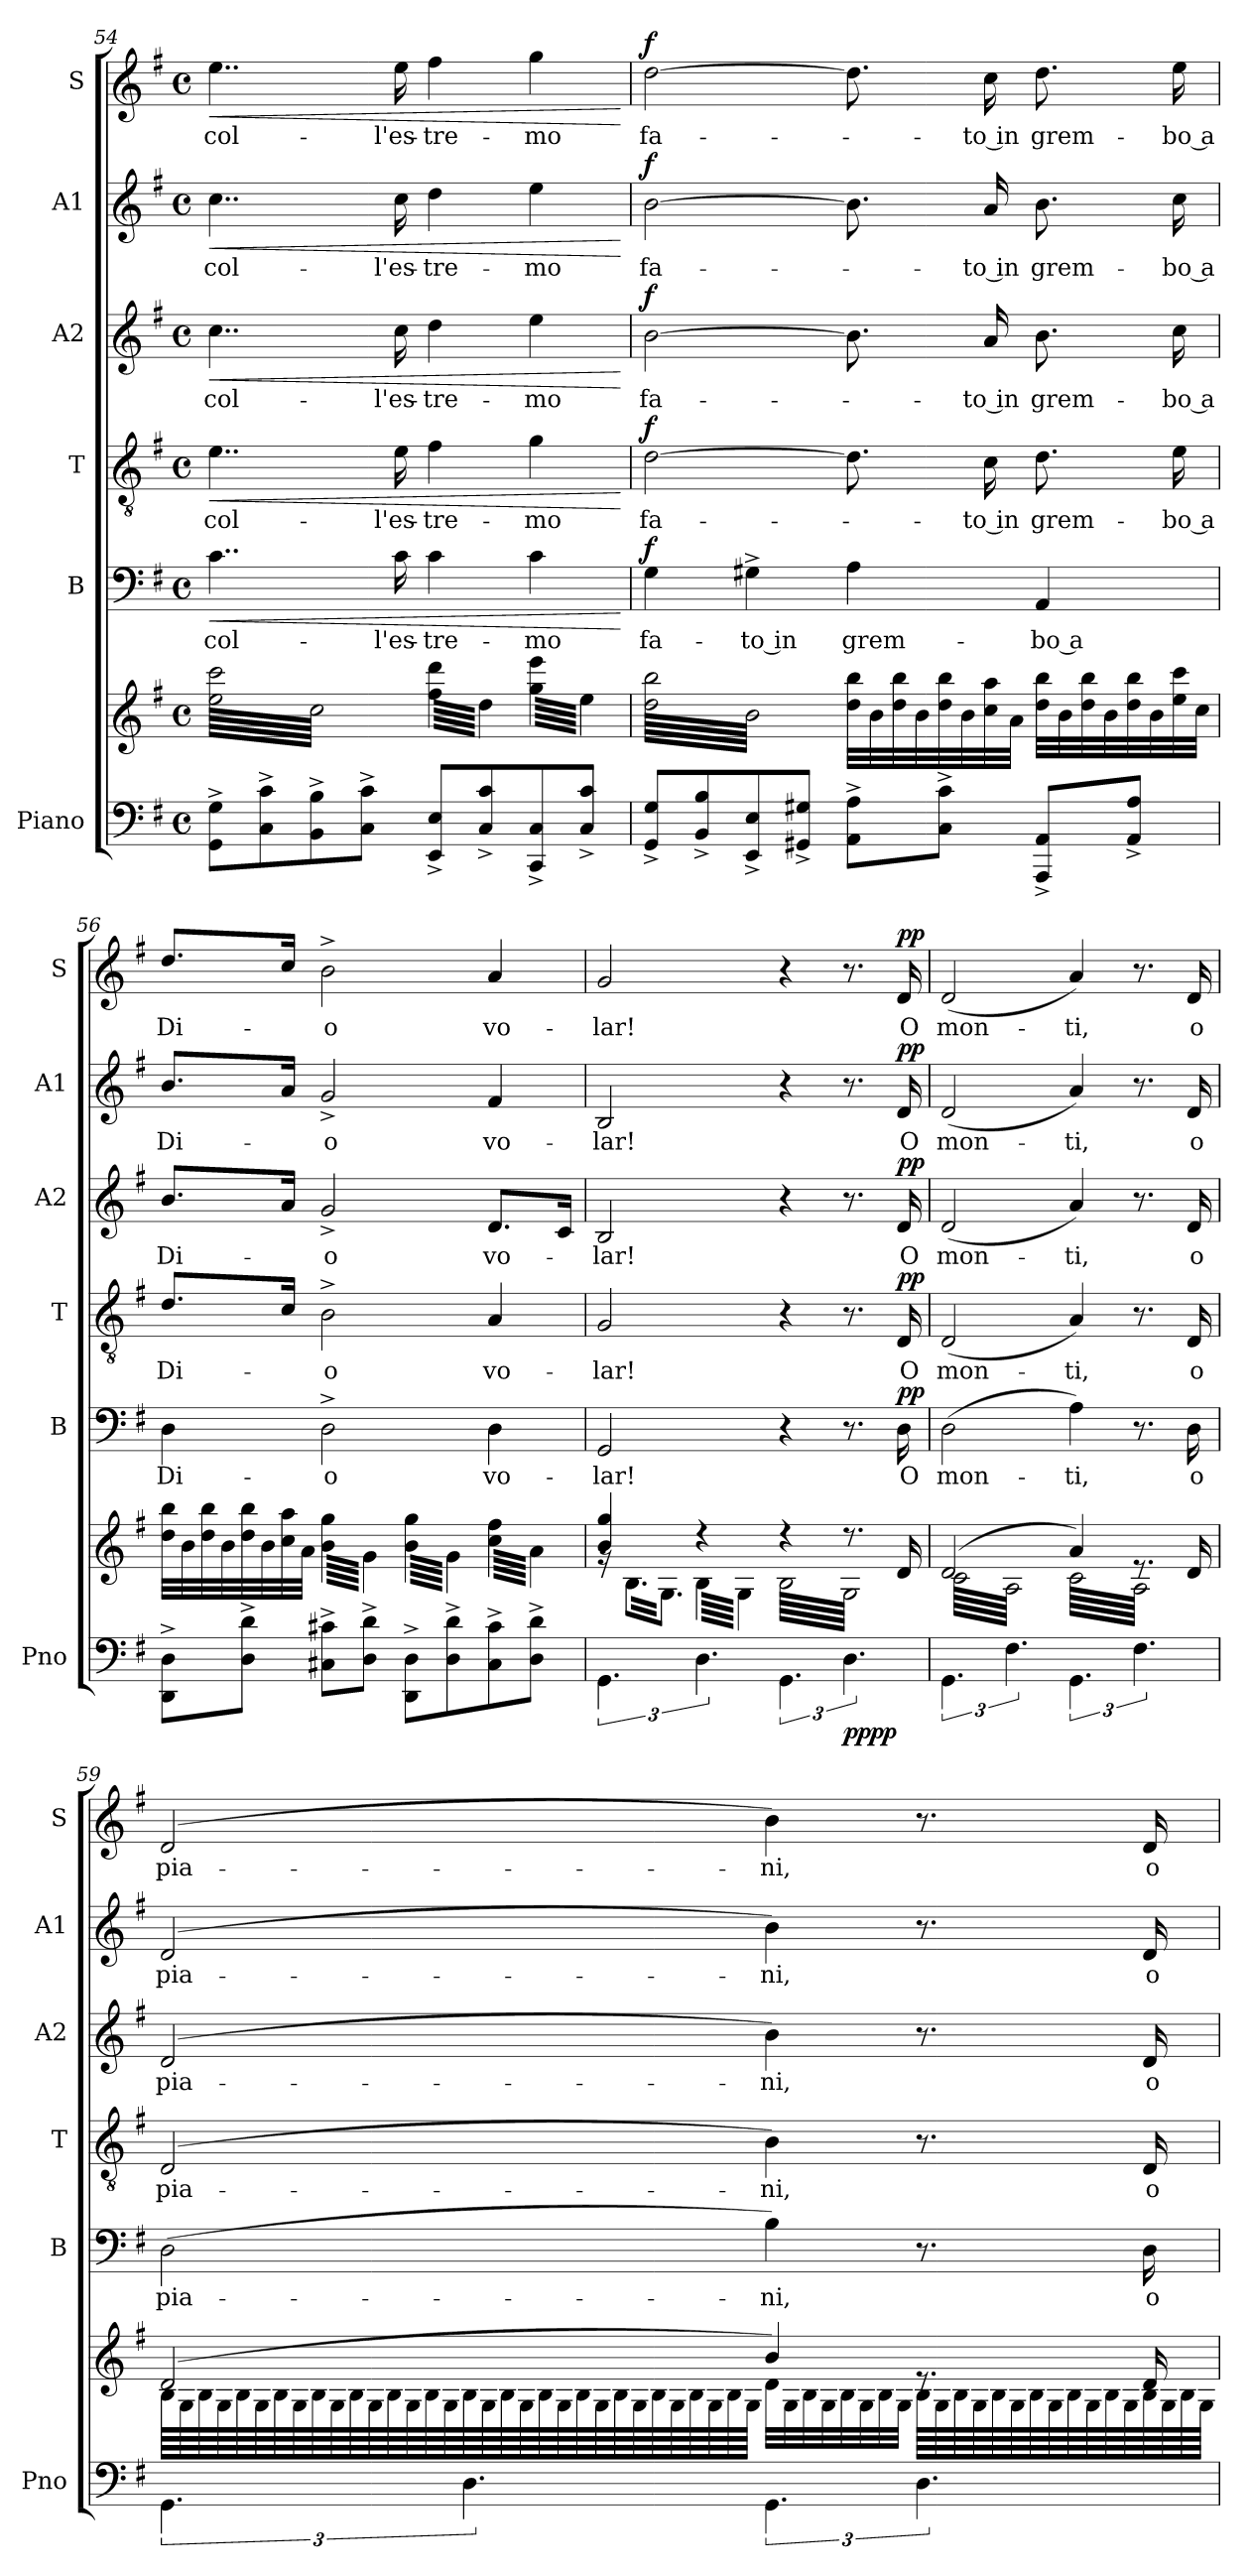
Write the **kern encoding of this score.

**kern	**kern	**dynam	**kern	**text	**dynam	**kern	**text	**dynam	**kern	**text	**dynam	**kern	**text	**dynam	**kern	**text	**dynam
*part6	*part6	*part6	*part5	*part5	*part5	*part4	*part4	*part4	*part3	*part3	*part3	*part2	*part2	*part2	*part1	*part1	*part1
*staff7	*staff6	*staff6/7	*staff5	*staff5	*staff5	*staff4	*staff4	*staff4	*staff3	*staff3	*staff3	*staff2	*staff2	*staff2	*staff1	*staff1	*staff1
*I"Piano	*	*	*I"B	*	*	*I"T	*	*	*I"A2	*	*	*I"A1	*	*	*I"S	*	*
*I'Pno	*	*	*I'B	*	*	*I'T	*	*	*I'A2	*	*	*I'A1	*	*	*I'S	*	*
!!LO:PB:g=z
*clefF4	*clefG2	*	*clefF4	*	*	*clefGv2	*	*	*clefG2	*	*	*clefG2	*	*	*clefG2	*	*
*k[f#]	*k[f#]	*	*k[f#]	*	*	*k[f#]	*	*	*k[f#]	*	*	*k[f#]	*	*	*k[f#]	*	*
*M4/4	*M4/4	*	*M4/4	*	*	*M4/4	*	*	*M4/4	*	*	*M4/4	*	*	*M4/4	*	*
*met(c)	*met(c)	*	*met(c)	*	*	*met(c)	*	*	*met(c)	*	*	*met(c)	*	*	*met(c)	*	*
=54	=54	=54	=54	=54	=54	=54	=54	=54	=54	=54	=54	=54	=54	=54	=54	=54	=54
!	!	!	!	!	!LO:HP:b	!	!	!LO:HP:b	!	!	!LO:HP:b	!	!	!LO:HP:b	!	!	!LO:HP:b
*	*tremolo	*	*	*	*	*	*	*	*	*	*	*	*	*	*	*	*
8GG\^ 8G\^L	64ee\ 64ccc\LLLL	.	4..c\	col-	<	4..e\	col-	<	4..cc\	col-	<	4..cc\	col-	<	4..ee\	col-	<
.	64cc\	.	.	.	.	.	.	.	.	.	.	.	.	.	.	.	.
.	64ee\ 64ccc\	.	.	.	.	.	.	.	.	.	.	.	.	.	.	.	.
.	64cc\	.	.	.	.	.	.	.	.	.	.	.	.	.	.	.	.
.	64ee\ 64ccc\	.	.	.	.	.	.	.	.	.	.	.	.	.	.	.	.
.	64cc\	.	.	.	.	.	.	.	.	.	.	.	.	.	.	.	.
.	64ee\ 64ccc\	.	.	.	.	.	.	.	.	.	.	.	.	.	.	.	.
.	64cc\	.	.	.	.	.	.	.	.	.	.	.	.	.	.	.	.
8C\^ 8c\^	64ee\ 64ccc\	.	.	.	.	.	.	.	.	.	.	.	.	.	.	.	.
.	64cc\	.	.	.	.	.	.	.	.	.	.	.	.	.	.	.	.
.	64ee\ 64ccc\	.	.	.	.	.	.	.	.	.	.	.	.	.	.	.	.
.	64cc\	.	.	.	.	.	.	.	.	.	.	.	.	.	.	.	.
.	64ee\ 64ccc\	.	.	.	.	.	.	.	.	.	.	.	.	.	.	.	.
.	64cc\	.	.	.	.	.	.	.	.	.	.	.	.	.	.	.	.
.	64ee\ 64ccc\	.	.	.	.	.	.	.	.	.	.	.	.	.	.	.	.
.	64cc\	.	.	.	.	.	.	.	.	.	.	.	.	.	.	.	.
8BB\^ 8B\^	64ee\ 64ccc\	.	.	.	.	.	.	.	.	.	.	.	.	.	.	.	.
.	64cc\	.	.	.	.	.	.	.	.	.	.	.	.	.	.	.	.
.	64ee\ 64ccc\	.	.	.	.	.	.	.	.	.	.	.	.	.	.	.	.
.	64cc\	.	.	.	.	.	.	.	.	.	.	.	.	.	.	.	.
.	64ee\ 64ccc\	.	.	.	.	.	.	.	.	.	.	.	.	.	.	.	.
.	64cc\	.	.	.	.	.	.	.	.	.	.	.	.	.	.	.	.
.	64ee\ 64ccc\	.	.	.	.	.	.	.	.	.	.	.	.	.	.	.	.
.	64cc\	.	.	.	.	.	.	.	.	.	.	.	.	.	.	.	.
8C\^ 8c\^J	64ee\ 64ccc\	.	.	.	.	.	.	.	.	.	.	.	.	.	.	.	.
.	64cc\	.	.	.	.	.	.	.	.	.	.	.	.	.	.	.	.
.	64ee\ 64ccc\	.	.	.	.	.	.	.	.	.	.	.	.	.	.	.	.
.	64cc\	.	.	.	.	.	.	.	.	.	.	.	.	.	.	.	.
.	64ee\ 64ccc\	.	16c\	-l'es-	.	16e\	-l'es-	.	16cc\	-l'es-	.	16cc\	-l'es-	.	16ee\	-l'es-	.
.	64cc\	.	.	.	.	.	.	.	.	.	.	.	.	.	.	.	.
.	64ee\ 64ccc\	.	.	.	.	.	.	.	.	.	.	.	.	.	.	.	.
.	64cc\JJJJ	.	.	.	.	.	.	.	.	.	.	.	.	.	.	.	.
8EE/^ 8E/^L	64ff#\ 64ddd\LLLL	.	4c\	-tre-	.	4f#\	-tre-	.	4dd\	-tre-	.	4dd\	-tre-	.	4ff#\	-tre-	.
.	64dd\	.	.	.	.	.	.	.	.	.	.	.	.	.	.	.	.
.	64ff#\ 64ddd\	.	.	.	.	.	.	.	.	.	.	.	.	.	.	.	.
.	64dd\	.	.	.	.	.	.	.	.	.	.	.	.	.	.	.	.
.	64ff#\ 64ddd\	.	.	.	.	.	.	.	.	.	.	.	.	.	.	.	.
.	64dd\	.	.	.	.	.	.	.	.	.	.	.	.	.	.	.	.
.	64ff#\ 64ddd\	.	.	.	.	.	.	.	.	.	.	.	.	.	.	.	.
.	64dd\	.	.	.	.	.	.	.	.	.	.	.	.	.	.	.	.
8C/^ 8c/^	64ff#\ 64ddd\	.	.	.	.	.	.	.	.	.	.	.	.	.	.	.	.
.	64dd\	.	.	.	.	.	.	.	.	.	.	.	.	.	.	.	.
.	64ff#\ 64ddd\	.	.	.	.	.	.	.	.	.	.	.	.	.	.	.	.
.	64dd\	.	.	.	.	.	.	.	.	.	.	.	.	.	.	.	.
.	64ff#\ 64ddd\	.	.	.	.	.	.	.	.	.	.	.	.	.	.	.	.
.	64dd\	.	.	.	.	.	.	.	.	.	.	.	.	.	.	.	.
.	64ff#\ 64ddd\	.	.	.	.	.	.	.	.	.	.	.	.	.	.	.	.
.	64dd\JJJJ	.	.	.	.	.	.	.	.	.	.	.	.	.	.	.	.
8CC/^ 8C/^	64gg\ 64eee\LLLL	.	4c\	-mo	.	4g\	-mo	.	4ee\	-mo	.	4ee\	-mo	.	4gg\	-mo	.
.	64ee\	.	.	.	.	.	.	.	.	.	.	.	.	.	.	.	.
.	64gg\ 64eee\	.	.	.	.	.	.	.	.	.	.	.	.	.	.	.	.
.	64ee\	.	.	.	.	.	.	.	.	.	.	.	.	.	.	.	.
.	64gg\ 64eee\	.	.	.	.	.	.	.	.	.	.	.	.	.	.	.	.
.	64ee\	.	.	.	.	.	.	.	.	.	.	.	.	.	.	.	.
.	64gg\ 64eee\	.	.	.	.	.	.	.	.	.	.	.	.	.	.	.	.
.	64ee\	.	.	.	.	.	.	.	.	.	.	.	.	.	.	.	.
8C/^ 8c/^J	64gg\ 64eee\	.	.	.	.	.	.	.	.	.	.	.	.	.	.	.	.
.	64ee\	.	.	.	.	.	.	.	.	.	.	.	.	.	.	.	.
.	64gg\ 64eee\	.	.	.	.	.	.	.	.	.	.	.	.	.	.	.	.
.	64ee\	.	.	.	.	.	.	.	.	.	.	.	.	.	.	.	.
.	64gg\ 64eee\	.	.	.	.	.	.	.	.	.	.	.	.	.	.	.	.
.	64ee\	.	.	.	.	.	.	.	.	.	.	.	.	.	.	.	.
.	64gg\ 64eee\	.	.	.	.	.	.	.	.	.	.	.	.	.	.	.	.
.	64ee\JJJJ	.	.	.	.	.	.	.	.	.	.	.	.	.	.	.	.
.	.	.	.	.	[	.	.	[	.	.	[	.	.	[	.	.	[
=55	=55	=55	=55	=55	=55	=55	=55	=55	=55	=55	=55	=55	=55	=55	=55	=55	=55
!	!	!	!	!	!LO:DY:a	!	!	!LO:DY:a	!	!	!LO:DY:a	!	!	!LO:DY:a	!	!	!LO:DY:a
8GG/^ 8G/^L	64dd\ 64bb\LLLL	.	4G\	fa-	f	[2d\	fa-	f	[2b\	fa-	f	[2b\	fa-	f	[2dd\	fa-	f
.	64b\	.	.	.	.	.	.	.	.	.	.	.	.	.	.	.	.
.	64dd\ 64bb\	.	.	.	.	.	.	.	.	.	.	.	.	.	.	.	.
.	64b\	.	.	.	.	.	.	.	.	.	.	.	.	.	.	.	.
.	64dd\ 64bb\	.	.	.	.	.	.	.	.	.	.	.	.	.	.	.	.
.	64b\	.	.	.	.	.	.	.	.	.	.	.	.	.	.	.	.
.	64dd\ 64bb\	.	.	.	.	.	.	.	.	.	.	.	.	.	.	.	.
.	64b\	.	.	.	.	.	.	.	.	.	.	.	.	.	.	.	.
8BB/^ 8B/^	64dd\ 64bb\	.	.	.	.	.	.	.	.	.	.	.	.	.	.	.	.
.	64b\	.	.	.	.	.	.	.	.	.	.	.	.	.	.	.	.
.	64dd\ 64bb\	.	.	.	.	.	.	.	.	.	.	.	.	.	.	.	.
.	64b\	.	.	.	.	.	.	.	.	.	.	.	.	.	.	.	.
.	64dd\ 64bb\	.	.	.	.	.	.	.	.	.	.	.	.	.	.	.	.
.	64b\	.	.	.	.	.	.	.	.	.	.	.	.	.	.	.	.
.	64dd\ 64bb\	.	.	.	.	.	.	.	.	.	.	.	.	.	.	.	.
.	64b\	.	.	.	.	.	.	.	.	.	.	.	.	.	.	.	.
8EE/^ 8E/^	64dd\ 64bb\	.	4G#X^\	-to in	.	.	.	.	.	.	.	.	.	.	.	.	.
.	64b\	.	.	.	.	.	.	.	.	.	.	.	.	.	.	.	.
.	64dd\ 64bb\	.	.	.	.	.	.	.	.	.	.	.	.	.	.	.	.
.	64b\	.	.	.	.	.	.	.	.	.	.	.	.	.	.	.	.
.	64dd\ 64bb\	.	.	.	.	.	.	.	.	.	.	.	.	.	.	.	.
.	64b\	.	.	.	.	.	.	.	.	.	.	.	.	.	.	.	.
.	64dd\ 64bb\	.	.	.	.	.	.	.	.	.	.	.	.	.	.	.	.
.	64b\	.	.	.	.	.	.	.	.	.	.	.	.	.	.	.	.
8GG#X/^ 8G#X/^J	64dd\ 64bb\	.	.	.	.	.	.	.	.	.	.	.	.	.	.	.	.
.	64b\	.	.	.	.	.	.	.	.	.	.	.	.	.	.	.	.
.	64dd\ 64bb\	.	.	.	.	.	.	.	.	.	.	.	.	.	.	.	.
.	64b\	.	.	.	.	.	.	.	.	.	.	.	.	.	.	.	.
.	64dd\ 64bb\	.	.	.	.	.	.	.	.	.	.	.	.	.	.	.	.
.	64b\	.	.	.	.	.	.	.	.	.	.	.	.	.	.	.	.
.	64dd\ 64bb\	.	.	.	.	.	.	.	.	.	.	.	.	.	.	.	.
.	64b\JJJJ	.	.	.	.	.	.	.	.	.	.	.	.	.	.	.	.
*	*Xtremolo	*	*	*	*	*	*	*	*	*	*	*	*	*	*	*	*
8AA\^ 8A\^L	32dd\ 32bb\LLL	.	4A\	grem-	.	8.d\]	.	.	8.b\]	.	.	8.b\]	.	.	8.dd\]	.	.
.	.	.	.	.	.	.	.	.	.	.	.	.	.	.	.	.	.
.	32b\	.	.	.	.	.	.	.	.	.	.	.	.	.	.	.	.
.	.	.	.	.	.	.	.	.	.	.	.	.	.	.	.	.	.
.	32dd\ 32bb\	.	.	.	.	.	.	.	.	.	.	.	.	.	.	.	.
.	.	.	.	.	.	.	.	.	.	.	.	.	.	.	.	.	.
.	32b\	.	.	.	.	.	.	.	.	.	.	.	.	.	.	.	.
.	.	.	.	.	.	.	.	.	.	.	.	.	.	.	.	.	.
8C\^ 8c\^J	32dd\ 32bb\	.	.	.	.	.	.	.	.	.	.	.	.	.	.	.	.
.	.	.	.	.	.	.	.	.	.	.	.	.	.	.	.	.	.
.	32b\	.	.	.	.	.	.	.	.	.	.	.	.	.	.	.	.
.	.	.	.	.	.	.	.	.	.	.	.	.	.	.	.	.	.
.	32cc\ 32aa\	.	.	.	.	16c\	-to in	.	16a/	-to in	.	16a/	-to in	.	16cc\	-to in	.
.	.	.	.	.	.	.	.	.	.	.	.	.	.	.	.	.	.
.	32a\JJJ	.	.	.	.	.	.	.	.	.	.	.	.	.	.	.	.
.	.	.	.	.	.	.	.	.	.	.	.	.	.	.	.	.	.
8AAA/^ 8AA/^L	32dd\ 32bb\LLL	.	4AA/	-bo a	.	8.d\	grem-	.	8.b\	grem-	.	8.b\	grem-	.	8.dd\	grem-	.
.	32b\	.	.	.	.	.	.	.	.	.	.	.	.	.	.	.	.
.	32dd\ 32bb\	.	.	.	.	.	.	.	.	.	.	.	.	.	.	.	.
.	32b\	.	.	.	.	.	.	.	.	.	.	.	.	.	.	.	.
8AA/^ 8A/^J	32dd\ 32bb\	.	.	.	.	.	.	.	.	.	.	.	.	.	.	.	.
.	32b\	.	.	.	.	.	.	.	.	.	.	.	.	.	.	.	.
.	32ee\ 32ccc\	.	.	.	.	16e\	-bo a	.	16cc\	-bo a	.	16cc\	-bo a	.	16ee\	-bo a	.
.	32cc\JJJ	.	.	.	.	.	.	.	.	.	.	.	.	.	.	.	.
=56	=56	=56	=56	=56	=56	=56	=56	=56	=56	=56	=56	=56	=56	=56	=56	=56	=56
8DD\^ 8D\^L	32dd\ 32bb\LLL	.	4D\	Di-	.	8.d/L	Di-	.	8.b/L	Di-	.	8.b/L	Di-	.	8.dd/L	Di-	.
.	32b\	.	.	.	.	.	.	.	.	.	.	.	.	.	.	.	.
.	32dd\ 32bb\	.	.	.	.	.	.	.	.	.	.	.	.	.	.	.	.
.	32b\	.	.	.	.	.	.	.	.	.	.	.	.	.	.	.	.
8D\^ 8d\^J	32dd\ 32bb\	.	.	.	.	.	.	.	.	.	.	.	.	.	.	.	.
.	32b\	.	.	.	.	.	.	.	.	.	.	.	.	.	.	.	.
.	32cc\ 32aa\	.	.	.	.	16c/Jk	.	.	16a/Jk	.	.	16a/Jk	.	.	16cc/Jk	.	.
.	32a\JJJ	.	.	.	.	.	.	.	.	.	.	.	.	.	.	.	.
*	*tremolo	*	*	*	*	*	*	*	*	*	*	*	*	*	*	*	*
8C#X\^ 8c#X\^L	64b\ 64gg\LLLL	.	2D^\	-o	.	2B^\	-o	.	2g^/	-o	.	2g^/	-o	.	2b^\	-o	.
.	64g\	.	.	.	.	.	.	.	.	.	.	.	.	.	.	.	.
.	64b\ 64gg\	.	.	.	.	.	.	.	.	.	.	.	.	.	.	.	.
.	64g\	.	.	.	.	.	.	.	.	.	.	.	.	.	.	.	.
.	64b\ 64gg\	.	.	.	.	.	.	.	.	.	.	.	.	.	.	.	.
.	64g\	.	.	.	.	.	.	.	.	.	.	.	.	.	.	.	.
.	64b\ 64gg\	.	.	.	.	.	.	.	.	.	.	.	.	.	.	.	.
.	64g\	.	.	.	.	.	.	.	.	.	.	.	.	.	.	.	.
8D\^ 8d\^J	64b\ 64gg\	.	.	.	.	.	.	.	.	.	.	.	.	.	.	.	.
.	64g\	.	.	.	.	.	.	.	.	.	.	.	.	.	.	.	.
.	64b\ 64gg\	.	.	.	.	.	.	.	.	.	.	.	.	.	.	.	.
.	64g\	.	.	.	.	.	.	.	.	.	.	.	.	.	.	.	.
.	64b\ 64gg\	.	.	.	.	.	.	.	.	.	.	.	.	.	.	.	.
.	64g\	.	.	.	.	.	.	.	.	.	.	.	.	.	.	.	.
.	64b\ 64gg\	.	.	.	.	.	.	.	.	.	.	.	.	.	.	.	.
.	64g\JJJJ	.	.	.	.	.	.	.	.	.	.	.	.	.	.	.	.
8DD\^ 8D\^L	64b\ 64gg\LLLL	.	.	.	.	.	.	.	.	.	.	.	.	.	.	.	.
.	64g\	.	.	.	.	.	.	.	.	.	.	.	.	.	.	.	.
.	64b\ 64gg\	.	.	.	.	.	.	.	.	.	.	.	.	.	.	.	.
.	64g\	.	.	.	.	.	.	.	.	.	.	.	.	.	.	.	.
.	64b\ 64gg\	.	.	.	.	.	.	.	.	.	.	.	.	.	.	.	.
.	64g\	.	.	.	.	.	.	.	.	.	.	.	.	.	.	.	.
.	64b\ 64gg\	.	.	.	.	.	.	.	.	.	.	.	.	.	.	.	.
.	64g\	.	.	.	.	.	.	.	.	.	.	.	.	.	.	.	.
8D\^ 8d\^	64b\ 64gg\	.	.	.	.	.	.	.	.	.	.	.	.	.	.	.	.
.	64g\	.	.	.	.	.	.	.	.	.	.	.	.	.	.	.	.
.	64b\ 64gg\	.	.	.	.	.	.	.	.	.	.	.	.	.	.	.	.
.	64g\	.	.	.	.	.	.	.	.	.	.	.	.	.	.	.	.
.	64b\ 64gg\	.	.	.	.	.	.	.	.	.	.	.	.	.	.	.	.
.	64g\	.	.	.	.	.	.	.	.	.	.	.	.	.	.	.	.
.	64b\ 64gg\	.	.	.	.	.	.	.	.	.	.	.	.	.	.	.	.
.	64g\JJJJ	.	.	.	.	.	.	.	.	.	.	.	.	.	.	.	.
8C#\^ 8c#\^	64cc\ 64ff#\LLLL	.	4D\	vo-	.	4A/	vo-	.	8.d/L	vo-	.	4f#/	vo-	.	4a/	vo-	.
.	64a\	.	.	.	.	.	.	.	.	.	.	.	.	.	.	.	.
.	64cc\ 64ff#\	.	.	.	.	.	.	.	.	.	.	.	.	.	.	.	.
.	64a\	.	.	.	.	.	.	.	.	.	.	.	.	.	.	.	.
.	64cc\ 64ff#\	.	.	.	.	.	.	.	.	.	.	.	.	.	.	.	.
.	64a\	.	.	.	.	.	.	.	.	.	.	.	.	.	.	.	.
.	64cc\ 64ff#\	.	.	.	.	.	.	.	.	.	.	.	.	.	.	.	.
.	64a\	.	.	.	.	.	.	.	.	.	.	.	.	.	.	.	.
8D\^ 8d\^J	64cc\ 64ff#\	.	.	.	.	.	.	.	.	.	.	.	.	.	.	.	.
.	64a\	.	.	.	.	.	.	.	.	.	.	.	.	.	.	.	.
.	64cc\ 64ff#\	.	.	.	.	.	.	.	.	.	.	.	.	.	.	.	.
.	64a\	.	.	.	.	.	.	.	.	.	.	.	.	.	.	.	.
.	64cc\ 64ff#\	.	.	.	.	.	.	.	16c/Jk	.	.	.	.	.	.	.	.
.	64a\	.	.	.	.	.	.	.	.	.	.	.	.	.	.	.	.
.	64cc\ 64ff#\	.	.	.	.	.	.	.	.	.	.	.	.	.	.	.	.
.	64a\JJJJ	.	.	.	.	.	.	.	.	.	.	.	.	.	.	.	.
*	*Xtremolo	*	*	*	*	*	*	*	*	*	*	*	*	*	*	*	*
!!LO:PB:g=z
=57	=57	=57	=57	=57	=57	=57	=57	=57	=57	=57	=57	=57	=57	=57	=57	=57	=57
*	*^	*	*	*	*	*	*	*	*	*	*	*	*	*	*	*	*
6.GG\	4b/ 4gg/	16rg	.	2GG/	-lar!	.	2G/	-lar!	.	2B/	-lar!	.	2B/	-lar!	.	2g/	-lar!	.
.	.	.	.	.	.	.	.	.	.	.	.	.	.	.	.	.	.	.
.	.	.	.	.	.	.	.	.	.	.	.	.	.	.	.	.	.	.
.	.	.	.	.	.	.	.	.	.	.	.	.	.	.	.	.	.	.
.	.	32B\LLL	.	.	.	.	.	.	.	.	.	.	.	.	.	.	.	.
.	.	.	.	.	.	.	.	.	.	.	.	.	.	.	.	.	.	.
.	.	32G\	.	.	.	.	.	.	.	.	.	.	.	.	.	.	.	.
.	.	.	.	.	.	.	.	.	.	.	.	.	.	.	.	.	.	.
.	.	32B\	.	.	.	.	.	.	.	.	.	.	.	.	.	.	.	.
.	.	32G\	.	.	.	.	.	.	.	.	.	.	.	.	.	.	.	.
.	.	32B\	.	.	.	.	.	.	.	.	.	.	.	.	.	.	.	.
.	.	32G\JJJ	.	.	.	.	.	.	.	.	.	.	.	.	.	.	.	.
*	*tremolo	*	*	*	*	*	*	*	*	*	*	*	*	*	*	*	*	*
6.D\	4r	64B\LLLL	.	.	.	.	.	.	.	.	.	.	.	.	.	.	.	.
.	.	64G\	.	.	.	.	.	.	.	.	.	.	.	.	.	.	.	.
.	.	64B\	.	.	.	.	.	.	.	.	.	.	.	.	.	.	.	.
.	.	64G\	.	.	.	.	.	.	.	.	.	.	.	.	.	.	.	.
.	.	64B\	.	.	.	.	.	.	.	.	.	.	.	.	.	.	.	.
.	.	64G\	.	.	.	.	.	.	.	.	.	.	.	.	.	.	.	.
.	.	64B\	.	.	.	.	.	.	.	.	.	.	.	.	.	.	.	.
.	.	64G\	.	.	.	.	.	.	.	.	.	.	.	.	.	.	.	.
.	.	64B\	.	.	.	.	.	.	.	.	.	.	.	.	.	.	.	.
.	.	64G\	.	.	.	.	.	.	.	.	.	.	.	.	.	.	.	.
.	.	64B\	.	.	.	.	.	.	.	.	.	.	.	.	.	.	.	.
.	.	64G\	.	.	.	.	.	.	.	.	.	.	.	.	.	.	.	.
.	.	64B\	.	.	.	.	.	.	.	.	.	.	.	.	.	.	.	.
.	.	64G\	.	.	.	.	.	.	.	.	.	.	.	.	.	.	.	.
.	.	64B\	.	.	.	.	.	.	.	.	.	.	.	.	.	.	.	.
.	.	64G\JJJJ	.	.	.	.	.	.	.	.	.	.	.	.	.	.	.	.
6.GG\	4r	64B\LLLL	.	4r	.	.	4r	.	.	4r	.	.	4r	.	.	4r	.	.
.	.	64G\	.	.	.	.	.	.	.	.	.	.	.	.	.	.	.	.
.	.	64B\	.	.	.	.	.	.	.	.	.	.	.	.	.	.	.	.
.	.	64G\	.	.	.	.	.	.	.	.	.	.	.	.	.	.	.	.
.	.	64B\	.	.	.	.	.	.	.	.	.	.	.	.	.	.	.	.
.	.	64G\	.	.	.	.	.	.	.	.	.	.	.	.	.	.	.	.
.	.	64B\	.	.	.	.	.	.	.	.	.	.	.	.	.	.	.	.
.	.	64G\	.	.	.	.	.	.	.	.	.	.	.	.	.	.	.	.
.	.	64B\	.	.	.	.	.	.	.	.	.	.	.	.	.	.	.	.
.	.	64G\	.	.	.	.	.	.	.	.	.	.	.	.	.	.	.	.
.	.	64B\	.	.	.	.	.	.	.	.	.	.	.	.	.	.	.	.
.	.	64G\	.	.	.	.	.	.	.	.	.	.	.	.	.	.	.	.
.	.	64B\	.	.	.	.	.	.	.	.	.	.	.	.	.	.	.	.
.	.	64G\	.	.	.	.	.	.	.	.	.	.	.	.	.	.	.	.
.	.	64B\	.	.	.	.	.	.	.	.	.	.	.	.	.	.	.	.
.	.	64G\	.	.	.	.	.	.	.	.	.	.	.	.	.	.	.	.
!	!	!	!LO:DY:b=2	!	!	!	!	!	!	!	!	!	!	!	!	!	!	!
!	!	!	!LO:DY:n=1:b	!	!	!	!	!	!	!	!	!	!	!	!	!	!	!
6.D\	8.r	64B\	pp pp	8.r	.	.	8.r	.	.	8.r	.	.	8.r	.	.	8.r	.	.
.	.	64G\	.	.	.	.	.	.	.	.	.	.	.	.	.	.	.	.
.	.	64B\	.	.	.	.	.	.	.	.	.	.	.	.	.	.	.	.
.	.	64G\	.	.	.	.	.	.	.	.	.	.	.	.	.	.	.	.
.	.	64B\	.	.	.	.	.	.	.	.	.	.	.	.	.	.	.	.
.	.	64G\	.	.	.	.	.	.	.	.	.	.	.	.	.	.	.	.
.	.	64B\	.	.	.	.	.	.	.	.	.	.	.	.	.	.	.	.
.	.	64G\	.	.	.	.	.	.	.	.	.	.	.	.	.	.	.	.
.	.	64B\	.	.	.	.	.	.	.	.	.	.	.	.	.	.	.	.
.	.	64G\	.	.	.	.	.	.	.	.	.	.	.	.	.	.	.	.
.	.	64B\	.	.	.	.	.	.	.	.	.	.	.	.	.	.	.	.
.	.	64G\	.	.	.	.	.	.	.	.	.	.	.	.	.	.	.	.
!	!	!	!	!	!	!LO:DY:a	!	!	!LO:DY:a	!	!	!LO:DY:a	!	!	!LO:DY:a	!	!	!LO:DY:a
.	16d/	64B\	.	16D\	O	pp	16D/	O	pp	16d/	O	pp	16d/	O	pp	16d/	O	pp
.	.	64G\	.	.	.	.	.	.	.	.	.	.	.	.	.	.	.	.
.	.	64B\	.	.	.	.	.	.	.	.	.	.	.	.	.	.	.	.
.	.	64G\JJJJ	.	.	.	.	.	.	.	.	.	.	.	.	.	.	.	.
=58	=58	=58	=58	=58	=58	=58	=58	=58	=58	=58	=58	=58	=58	=58	=58	=58	=58	=58
6.GG\	(2d/	64c\LLLL	.	(2D\	mon-	.	(>2D/	mon-	.	(>2d/	mon-	.	(>2d/	mon-	.	(>2d/	mon-	.
.	.	64A\	.	.	.	.	.	.	.	.	.	.	.	.	.	.	.	.
.	.	64c\	.	.	.	.	.	.	.	.	.	.	.	.	.	.	.	.
.	.	64A\	.	.	.	.	.	.	.	.	.	.	.	.	.	.	.	.
.	.	64c\	.	.	.	.	.	.	.	.	.	.	.	.	.	.	.	.
.	.	64A\	.	.	.	.	.	.	.	.	.	.	.	.	.	.	.	.
.	.	64c\	.	.	.	.	.	.	.	.	.	.	.	.	.	.	.	.
.	.	64A\	.	.	.	.	.	.	.	.	.	.	.	.	.	.	.	.
.	.	64c\	.	.	.	.	.	.	.	.	.	.	.	.	.	.	.	.
.	.	64A\	.	.	.	.	.	.	.	.	.	.	.	.	.	.	.	.
.	.	64c\	.	.	.	.	.	.	.	.	.	.	.	.	.	.	.	.
.	.	64A\	.	.	.	.	.	.	.	.	.	.	.	.	.	.	.	.
.	.	64c\	.	.	.	.	.	.	.	.	.	.	.	.	.	.	.	.
.	.	64A\	.	.	.	.	.	.	.	.	.	.	.	.	.	.	.	.
.	.	64c\	.	.	.	.	.	.	.	.	.	.	.	.	.	.	.	.
.	.	64A\	.	.	.	.	.	.	.	.	.	.	.	.	.	.	.	.
6.F#\	.	64c\	.	.	.	.	.	.	.	.	.	.	.	.	.	.	.	.
.	.	64A\	.	.	.	.	.	.	.	.	.	.	.	.	.	.	.	.
.	.	64c\	.	.	.	.	.	.	.	.	.	.	.	.	.	.	.	.
.	.	64A\	.	.	.	.	.	.	.	.	.	.	.	.	.	.	.	.
.	.	64c\	.	.	.	.	.	.	.	.	.	.	.	.	.	.	.	.
.	.	64A\	.	.	.	.	.	.	.	.	.	.	.	.	.	.	.	.
.	.	64c\	.	.	.	.	.	.	.	.	.	.	.	.	.	.	.	.
.	.	64A\	.	.	.	.	.	.	.	.	.	.	.	.	.	.	.	.
.	.	64c\	.	.	.	.	.	.	.	.	.	.	.	.	.	.	.	.
.	.	64A\	.	.	.	.	.	.	.	.	.	.	.	.	.	.	.	.
.	.	64c\	.	.	.	.	.	.	.	.	.	.	.	.	.	.	.	.
.	.	64A\	.	.	.	.	.	.	.	.	.	.	.	.	.	.	.	.
.	.	64c\	.	.	.	.	.	.	.	.	.	.	.	.	.	.	.	.
.	.	64A\	.	.	.	.	.	.	.	.	.	.	.	.	.	.	.	.
.	.	64c\	.	.	.	.	.	.	.	.	.	.	.	.	.	.	.	.
.	.	64A\JJJJ	.	.	.	.	.	.	.	.	.	.	.	.	.	.	.	.
6.GG\	4a/)	64c\LLLL	.	4A\)	-ti,	.	4A/)	-ti,	.	4a/)	-ti,	.	4a/)	-ti,	.	4a/)	-ti,	.
.	.	64A\	.	.	.	.	.	.	.	.	.	.	.	.	.	.	.	.
.	.	64c\	.	.	.	.	.	.	.	.	.	.	.	.	.	.	.	.
.	.	64A\	.	.	.	.	.	.	.	.	.	.	.	.	.	.	.	.
.	.	64c\	.	.	.	.	.	.	.	.	.	.	.	.	.	.	.	.
.	.	64A\	.	.	.	.	.	.	.	.	.	.	.	.	.	.	.	.
.	.	64c\	.	.	.	.	.	.	.	.	.	.	.	.	.	.	.	.
.	.	64A\	.	.	.	.	.	.	.	.	.	.	.	.	.	.	.	.
.	.	64c\	.	.	.	.	.	.	.	.	.	.	.	.	.	.	.	.
.	.	64A\	.	.	.	.	.	.	.	.	.	.	.	.	.	.	.	.
.	.	64c\	.	.	.	.	.	.	.	.	.	.	.	.	.	.	.	.
.	.	64A\	.	.	.	.	.	.	.	.	.	.	.	.	.	.	.	.
.	.	64c\	.	.	.	.	.	.	.	.	.	.	.	.	.	.	.	.
.	.	64A\	.	.	.	.	.	.	.	.	.	.	.	.	.	.	.	.
.	.	64c\	.	.	.	.	.	.	.	.	.	.	.	.	.	.	.	.
.	.	64A\	.	.	.	.	.	.	.	.	.	.	.	.	.	.	.	.
6.F#\	8.re	64c\	.	8.r	.	.	8.r	.	.	8.r	.	.	8.r	.	.	8.r	.	.
.	.	64A\	.	.	.	.	.	.	.	.	.	.	.	.	.	.	.	.
.	.	64c\	.	.	.	.	.	.	.	.	.	.	.	.	.	.	.	.
.	.	64A\	.	.	.	.	.	.	.	.	.	.	.	.	.	.	.	.
.	.	64c\	.	.	.	.	.	.	.	.	.	.	.	.	.	.	.	.
.	.	64A\	.	.	.	.	.	.	.	.	.	.	.	.	.	.	.	.
.	.	64c\	.	.	.	.	.	.	.	.	.	.	.	.	.	.	.	.
.	.	64A\	.	.	.	.	.	.	.	.	.	.	.	.	.	.	.	.
.	.	64c\	.	.	.	.	.	.	.	.	.	.	.	.	.	.	.	.
.	.	64A\	.	.	.	.	.	.	.	.	.	.	.	.	.	.	.	.
.	.	64c\	.	.	.	.	.	.	.	.	.	.	.	.	.	.	.	.
.	.	64A\	.	.	.	.	.	.	.	.	.	.	.	.	.	.	.	.
.	16d/	64c\	.	16D\	o	.	16D/	o	.	16d/	o	.	16d/	o	.	16d/	o	.
.	.	64A\	.	.	.	.	.	.	.	.	.	.	.	.	.	.	.	.
.	.	64c\	.	.	.	.	.	.	.	.	.	.	.	.	.	.	.	.
.	.	64A\JJJJ	.	.	.	.	.	.	.	.	.	.	.	.	.	.	.	.
=59	=59	=59	=59	=59	=59	=59	=59	=59	=59	=59	=59	=59	=59	=59	=59	=59	=59	=59
6.GG\	(2d/	64B\LLLL	.	(2D\	pia-	.	(2D/	pia-	.	(2d/	pia-	.	(2d/	pia-	.	(2d/	pia-	.
.	.	64G\	.	.	.	.	.	.	.	.	.	.	.	.	.	.	.	.
.	.	64B\	.	.	.	.	.	.	.	.	.	.	.	.	.	.	.	.
.	.	64G\	.	.	.	.	.	.	.	.	.	.	.	.	.	.	.	.
.	.	64B\	.	.	.	.	.	.	.	.	.	.	.	.	.	.	.	.
.	.	64G\	.	.	.	.	.	.	.	.	.	.	.	.	.	.	.	.
.	.	64B\	.	.	.	.	.	.	.	.	.	.	.	.	.	.	.	.
.	.	64G\	.	.	.	.	.	.	.	.	.	.	.	.	.	.	.	.
.	.	64B\	.	.	.	.	.	.	.	.	.	.	.	.	.	.	.	.
.	.	64G\	.	.	.	.	.	.	.	.	.	.	.	.	.	.	.	.
.	.	64B\	.	.	.	.	.	.	.	.	.	.	.	.	.	.	.	.
.	.	64G\	.	.	.	.	.	.	.	.	.	.	.	.	.	.	.	.
.	.	64B\	.	.	.	.	.	.	.	.	.	.	.	.	.	.	.	.
.	.	64G\	.	.	.	.	.	.	.	.	.	.	.	.	.	.	.	.
.	.	64B\	.	.	.	.	.	.	.	.	.	.	.	.	.	.	.	.
.	.	64G\	.	.	.	.	.	.	.	.	.	.	.	.	.	.	.	.
6.D\	.	64B\	.	.	.	.	.	.	.	.	.	.	.	.	.	.	.	.
.	.	64G\	.	.	.	.	.	.	.	.	.	.	.	.	.	.	.	.
.	.	64B\	.	.	.	.	.	.	.	.	.	.	.	.	.	.	.	.
.	.	64G\	.	.	.	.	.	.	.	.	.	.	.	.	.	.	.	.
.	.	64B\	.	.	.	.	.	.	.	.	.	.	.	.	.	.	.	.
.	.	64G\	.	.	.	.	.	.	.	.	.	.	.	.	.	.	.	.
.	.	64B\	.	.	.	.	.	.	.	.	.	.	.	.	.	.	.	.
.	.	64G\	.	.	.	.	.	.	.	.	.	.	.	.	.	.	.	.
.	.	64B\	.	.	.	.	.	.	.	.	.	.	.	.	.	.	.	.
.	.	64G\	.	.	.	.	.	.	.	.	.	.	.	.	.	.	.	.
.	.	64B\	.	.	.	.	.	.	.	.	.	.	.	.	.	.	.	.
.	.	64G\	.	.	.	.	.	.	.	.	.	.	.	.	.	.	.	.
.	.	64B\	.	.	.	.	.	.	.	.	.	.	.	.	.	.	.	.
.	.	64G\	.	.	.	.	.	.	.	.	.	.	.	.	.	.	.	.
.	.	64B\	.	.	.	.	.	.	.	.	.	.	.	.	.	.	.	.
.	.	64G\JJJJ	.	.	.	.	.	.	.	.	.	.	.	.	.	.	.	.
*	*Xtremolo	*	*	*	*	*	*	*	*	*	*	*	*	*	*	*	*	*
6.GG\	4b/)	32d\LLL	.	4B\)	-ni,	.	4B\)	-ni,	.	4b\)	-ni,	.	4b\)	-ni,	.	4b\)	-ni,	.
.	.	.	.	.	.	.	.	.	.	.	.	.	.	.	.	.	.	.
.	.	32G\	.	.	.	.	.	.	.	.	.	.	.	.	.	.	.	.
.	.	.	.	.	.	.	.	.	.	.	.	.	.	.	.	.	.	.
.	.	32B\	.	.	.	.	.	.	.	.	.	.	.	.	.	.	.	.
.	.	.	.	.	.	.	.	.	.	.	.	.	.	.	.	.	.	.
.	.	32G\	.	.	.	.	.	.	.	.	.	.	.	.	.	.	.	.
.	.	.	.	.	.	.	.	.	.	.	.	.	.	.	.	.	.	.
.	.	32B\	.	.	.	.	.	.	.	.	.	.	.	.	.	.	.	.
.	.	.	.	.	.	.	.	.	.	.	.	.	.	.	.	.	.	.
.	.	32G\	.	.	.	.	.	.	.	.	.	.	.	.	.	.	.	.
.	.	.	.	.	.	.	.	.	.	.	.	.	.	.	.	.	.	.
.	.	32B\	.	.	.	.	.	.	.	.	.	.	.	.	.	.	.	.
.	.	.	.	.	.	.	.	.	.	.	.	.	.	.	.	.	.	.
.	.	32G\JJJ	.	.	.	.	.	.	.	.	.	.	.	.	.	.	.	.
.	.	.	.	.	.	.	.	.	.	.	.	.	.	.	.	.	.	.
*	*tremolo	*	*	*	*	*	*	*	*	*	*	*	*	*	*	*	*	*
6.D\	8.re	64B\LLLL	.	8.r	.	.	8.r	.	.	8.r	.	.	8.r	.	.	8.r	.	.
.	.	64G\	.	.	.	.	.	.	.	.	.	.	.	.	.	.	.	.
.	.	64B\	.	.	.	.	.	.	.	.	.	.	.	.	.	.	.	.
.	.	64G\	.	.	.	.	.	.	.	.	.	.	.	.	.	.	.	.
.	.	64B\	.	.	.	.	.	.	.	.	.	.	.	.	.	.	.	.
.	.	64G\	.	.	.	.	.	.	.	.	.	.	.	.	.	.	.	.
.	.	64B\	.	.	.	.	.	.	.	.	.	.	.	.	.	.	.	.
.	.	64G\	.	.	.	.	.	.	.	.	.	.	.	.	.	.	.	.
.	.	64B\	.	.	.	.	.	.	.	.	.	.	.	.	.	.	.	.
.	.	64G\	.	.	.	.	.	.	.	.	.	.	.	.	.	.	.	.
.	.	64B\	.	.	.	.	.	.	.	.	.	.	.	.	.	.	.	.
.	.	64G\	.	.	.	.	.	.	.	.	.	.	.	.	.	.	.	.
.	16d/	64B\	.	16D\	o	.	16D/	o	.	16d/	o	.	16d/	o	.	16d/	o	.
.	.	64G\	.	.	.	.	.	.	.	.	.	.	.	.	.	.	.	.
.	.	64B\	.	.	.	.	.	.	.	.	.	.	.	.	.	.	.	.
.	.	64G\JJJJ	.	.	.	.	.	.	.	.	.	.	.	.	.	.	.	.
*	*Xtremolo	*	*	*	*	*	*	*	*	*	*	*	*	*	*	*	*	*
.	.	.	.	.	.	.	.	.	.	.	.	.	.	.	.	.	.	.
.	.	.	.	.	.	.	.	.	.	.	.	.	.	.	.	.	.	.
.	.	.	.	.	.	.	.	.	.	.	.	.	.	.	.	.	.	.
.	.	.	.	.	.	.	.	.	.	.	.	.	.	.	.	.	.	.
.	.	.	.	.	.	.	.	.	.	.	.	.	.	.	.	.	.	.
.	.	.	.	.	.	.	.	.	.	.	.	.	.	.	.	.	.	.
.	.	.	.	.	.	.	.	.	.	.	.	.	.	.	.	.	.	.
.	.	.	.	.	.	.	.	.	.	.	.	.	.	.	.	.	.	.
*	*v	*v	*	*	*	*	*	*	*	*	*	*	*	*	*	*	*	*
=	=	=	=	=	=	=	=	=	=	=	=	=	=	=	=	=	=
*-	*-	*-	*-	*-	*-	*-	*-	*-	*-	*-	*-	*-	*-	*-	*-	*-	*-
